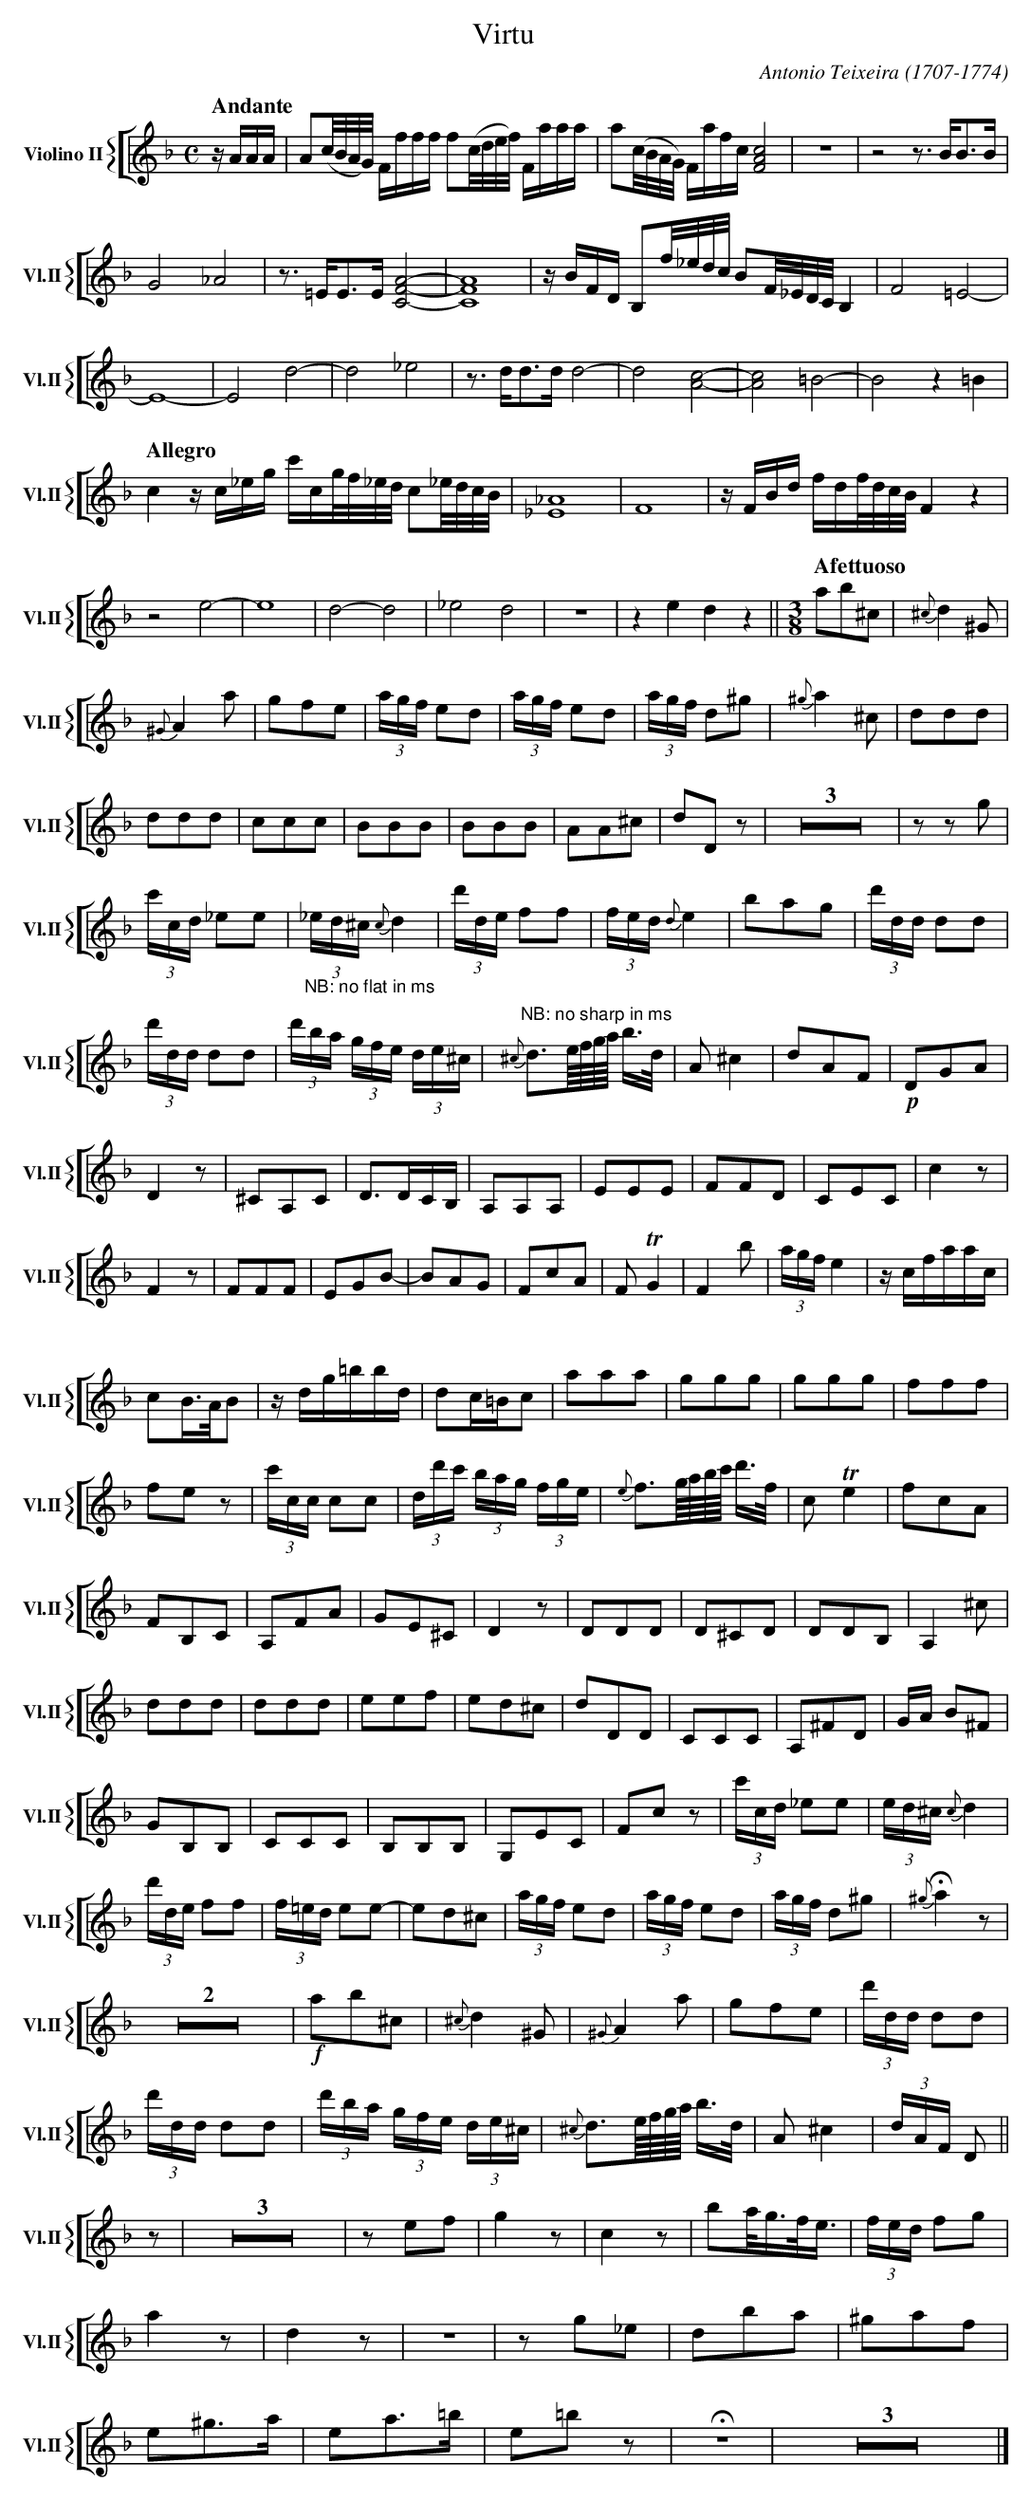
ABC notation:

X:1
T:Virtu
C:Antonio Teixeira (1707-1774)
M:C
L:1/4
K:F
V: 8 clef=treble name="Violino II" sname="Vl.II"
%%staves [{ 8 }]
[Q:"Andante"] z//A//A//A// | A/(c///B///A///G///) F//f//f//f// f/(c///d///e///f///) F//a//a//a// | \
     a/(c///B///A///G///) F//a//f//c// [FAc]2 | z4 | z2 z/>B/B/>B/ | G2_A2| \
     z/>=E/E/>E/ [CFA]2 -| [CFA]4 | z//B//F//D// B,/f///_e///d///c/// B/F///_E///D///C/// B, | \
     F2 =E2 -| E4 -| E2 d2 -| d2 _e2 | z/>[d]/[d]/>[d]/ d2 -| d2 [Ac]2 -| [Ac]2 =B2 -| B2 z =B | \
     [Q:"Allegro"] c z//c//_e//g// c'//c//g///f///_e///d/// c/_e///d///c///B/// | \
     [_E_A]4|[F]4| z//F//B//d// f//d//f///d///c///B/// F z | \
     z2 e2 -| e4| d2-d2 | _e2 d2 | z4 | zedz || \
     [M:3/8][Q:"Afettuoso"][L:1/8] ab^c| {^c}d2^G| {^G}A2a|gfe|(3a/g/f/ ed | (3a/g/f/ ed | \
     (3a/g/f/ d^g|{^g}a2^c| ddd | ddd | ccc| BBB | BBB| AA^c|dDz| Z3 | \
     zzg | (3c'/c/d/ _ee | "_NB: no flat in ms" (3_e/d/^c/ {c}d2 | (3d'/d/e/ ff | (3f/e/d/ {d}e2 | \
     bag | (3d'/d/d/ dd | (3d'/d/d/ dd | (3d'/b/a/ (3g/f/e/ (3d/e/^c/ | \
     "NB: no sharp in ms" {^c}d3/2e///f///g///a/// b/>d/ | A ^c2 | dAF | !p!DGA | D2z| \
     ^CA,C | D3/2D/C/B,/ |  A,A,A, | EEE | FFD | CEC | c2z | F2z | FFF | EGB- | BAG | FcA | F !trill!G2 | \
     F2b | (3a/g/f/ e2 | z/c/f/a/a/c/ | cB/>A/B | z/d/g/=b/b/d/ | dc/=B/c | aaa | ggg | ggg | fff | fez | \
     (3c'/c/c/ cc | (3d/d'/c'/ (3b/a/g/ (3f/g/e/ | \
     {e}f3/2g///a///b///c'/// d'/>f/ | c !trill!e2 | fcA | FB,C | A,FA | GE^C | D2z | DDD | \
     D^CD | DDB,| A,2^c | ddd | ddd | eef | \
     ed^c | dDD | CCC | A,^FD | G/A/ B^F | GB,B,| CCC | B,B,B,| G,EC | \
     Fcz | (3c'/c/d/ _ee | (3e/d/^c/ {c}d2 | (3d'/d/e/ ff | (3f/=e/d/ ee-|ed^c| \
     (3a/g/f/ ed |(3a/g/f/ ed | (3a/g/f/ d^g | {^g}!fermata!a2z| Z2 |\
     !f!ab^c|{^c}d2^G| {^G}A2a|gfe|(3d'/d/d/ dd|(3d'/d/d/ dd| (3d'/b/a/ (3g/f/e/ (3d/e/^c/ | \
     {^c}d3/2e///f///g///a/// b/>d/ | A^c2 | (3d/A/F/ D || \
     z | Z3 | zef | g2z | c2z|  ba/<g/f/<e/ | (3f/e/d/ fg | a2z | d2z | z3 | zg_e | \
     dba | ^gaf  | e^g>a | ea>=b | e=bz | !fermata!z3| Z3 |] \
